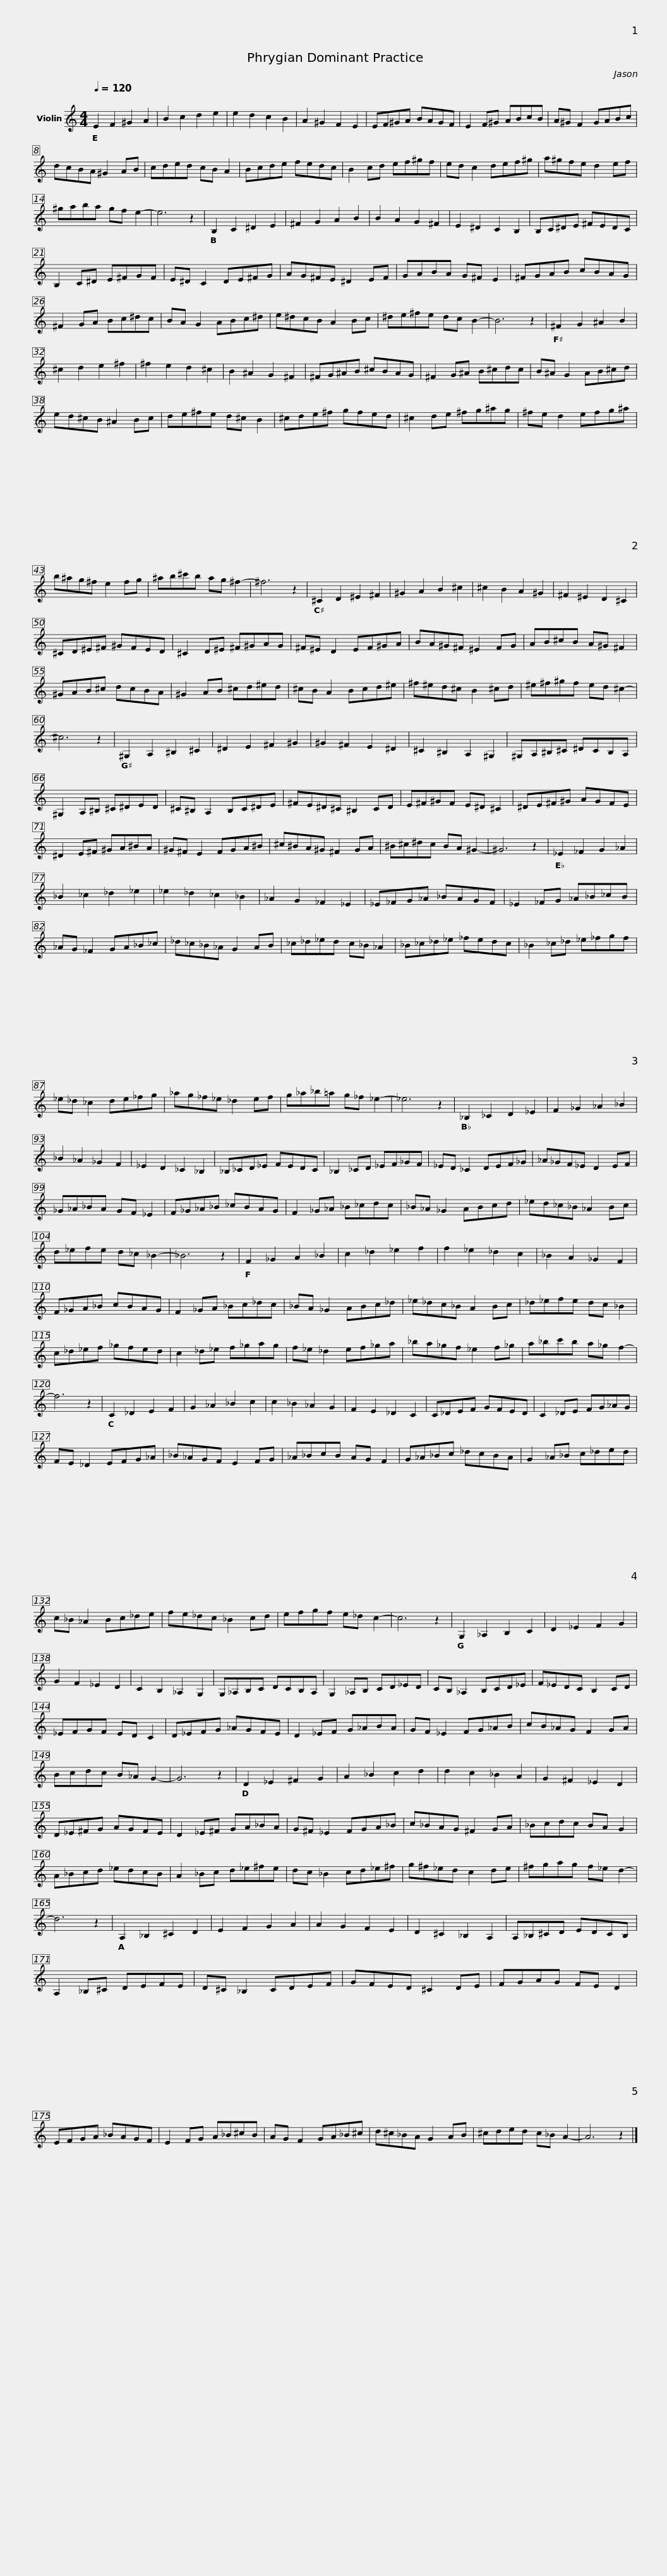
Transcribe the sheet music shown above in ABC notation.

X:1
L:1/8
Q:1/4=120
M:4/4
I:linebreak $
K:C
V:1 treble
V:1
 E2 F2 ^G2 A2 | B2 c2 d2 e2 | e2 d2 c2 B2 | A2 ^G2 F2 E2 |$ EF^GA BAGF | %5
 E2 F^G ABcB | A^G F2 GABc | dcBA ^G2 AB |$ cded cB A2 | Bcde fedc | %10
 B2 cd ef^gf | ed c2 def^g |$ a^gfe d2 ef | ^gaba gf e2- | e6 z2 |$ %15
 B,2 C2 ^D2 E2 | ^F2 G2 A2 B2 | B2 A2 G2 ^F2 | E2 ^D2 C2 B,2 |$ B,C^DE ^FEDC | %20
 B,2 C^D E^FGF | E^D C2 DE^FG | AG^FE ^D2 EF |$ GABA G^F E2 | ^FGAB cBAG | %25
 ^F2 GA Bc^dc | BA G2 ABc^d |$ e^dcB A2 Bc | ^de^fe dc B2- | B6 z2 |$ %30
 ^F2 G2 ^A2 B2 | ^c2 d2 e2 ^f2 | ^f2 e2 d2 ^c2 | B2 ^A2 G2 ^F2 |$ ^FG^AB ^cBAG | %35
 ^F2 G^A B^cdc | B^A G2 AB^cd | ed^cB ^A2 Bc |$ de^fe d^c B2 | ^cde^f gfed | %40
 ^c2 de ^fg^ag | ^fe d2 efg^a |$ b^ag^f e2 fg | ^ab^c'b ag ^f2- | ^f6 z2 |$ %45
 ^C2 D2 ^E2 ^F2 | ^G2 A2 B2 ^c2 | ^c2 B2 A2 ^G2 | ^F2 ^E2 D2 ^C2 |$ ^CD^E^F ^GFED | %50
 ^C2 D^E ^F^GAG | ^F^E D2 EF^GA | BA^G^F ^E2 FG |$ AB^cB A^G ^F2 | ^GAB^c dcBA | %55
 ^G2 AB ^cd^ed | ^cB A2 Bcd^e |$ ^f^ed^c B2 ^cd | ^e^f^gf ed ^c2- | ^c6 z2 |$ %60
 ^G,2 A,2 ^B,2 ^C2 | ^D2 E2 ^F2 ^G2 | ^G2 ^F2 E2 ^D2 | ^C2 ^B,2 A,2 ^G,2 |$ ^G,A,^B,^C ^DCB,A, | %65
 ^G,2 A,^B, ^C^DED | ^C^B, A,2 B,C^DE | ^FE^D^C ^B,2 CD |$ E^F^GF E^D ^C2 | ^DE^F^G AGFE | %70
 ^D2 E^F ^GA^BA | ^G^F E2 FGA^B |$ ^c^BA^G ^F2 GA | ^B^c^dc BA ^G2- | ^G6 z2 |$ %75
 _E2 _F2 G2 _A2 | _B2 _c2 _d2 _e2 | _e2 _d2 _c2 _B2 | _A2 G2 _F2 _E2 |$ _E_FG_A _BAGF | %80
 _E2 _FG _A_B_cB | _AG _F2 GA_B_c | _d_c_B_A G2 AB |$ _c_d_ed c_B _A2 | _B_c_d_e _fedc | %85
 _B2 _c_d _e_fgf | _e_d _c2 de_fg |$ _ag_f_e _d2 ef | g_a_b=a g_f _e2- | _e6 z2 |$ %90
 _B,2 _C2 D2 _E2 | F2 _G2 _A2 _B2 | _B2 _A2 _G2 F2 | _E2 D2 _C2 _B,2 |$ _B,_CD_E FEDC | %95
 _B,2 _CD _EF_GF | _ED _C2 DEF_G | _A_GF_E D2 EF |$ _G_A_BA GF _E2 | F_G_A_B _cBAG | %100
 F2 _G_A _B_cdc | _B_A _G2 ABcd |$ _ed_c_B _A2 Bc | d_efe d_c _B2- | _B6 z2 |$ %105
 F2 _G2 A2 _B2 | c2 _d2 _e2 f2 | f2 _e2 _d2 c2 | _B2 A2 _G2 F2 |$ F_GA_B cBAG | %110
 F2 _GA _Bc_dc | _BA _G2 ABc_d | _e_dc_B A2 Bc |$ _d_efe dc _B2 | c_d_ef _gfed | %115
 c2 _d_e f_gag | f_e _d2 ef_ga |$ _ba_gf _e2 f_g | a_bc'b a_g f2- | f6 z2 |$ %120
 C2 _D2 E2 F2 | G2 _A2 _B2 c2 | c2 _B2 _A2 G2 | F2 E2 _D2 C2 |$ C_DEF GFED | %125
 C2 _DE FG_AG | FE _D2 EFG_A | _B_AGF E2 FG |$ _A_BcB AG F2 | G_A_Bc _dcBA | %130
 G2 _A_B c_ded | c_B _A2 Bc_de |$ fe_dc _B2 cd | efgf e_d c2- | c6 z2 |$ %135
 G,2 _A,2 B,2 C2 | D2 _E2 F2 G2 | G2 F2 _E2 D2 | C2 B,2 _A,2 G,2 |$ G,_A,B,C DCB,A, | %140
 G,2 _A,B, CD_ED | CB, _A,2 B,CD_E | F_EDC B,2 CD |$ _EFGF ED C2 | D_EFG _AGFE | %145
 D2 _EF G_ABA | GF _E2 FG_AB |$ cB_AG F2 GA | Bcdc B_A G2- | G6 z2 |$ %150
 D2 _E2 ^F2 G2 | A2 _B2 c2 d2 | d2 c2 _B2 A2 | G2 ^F2 _E2 D2 |$ D_E^FG AGFE | %155
 D2 _E^F GA_BA | G^F _E2 FGA_B | c_BAG ^F2 GA |$ _Bcdc BA G2 | A_Bcd _edcB | %160
 A2 _Bc d_e^fe | dc _B2 cd_e^f |$ g^f_ed c2 de | ^fgag f_e d2- | d6 z2 |$ %165
 A,2 _B,2 ^C2 D2 | E2 F2 G2 A2 | A2 G2 F2 E2 | D2 ^C2 _B,2 A,2 |$ A,_B,^CD EDCB, | %170
 A,2 _B,^C DEFE | D^C _B,2 CDEF | GFED ^C2 DE |$ FGAG FE D2 | EFGA _BAGF | %175
 E2 FG A_B^cB | AG F2 GA_B^c |$ d^c_BA G2 AB | ^cded c_B A2- | A6 z2 |] %180
